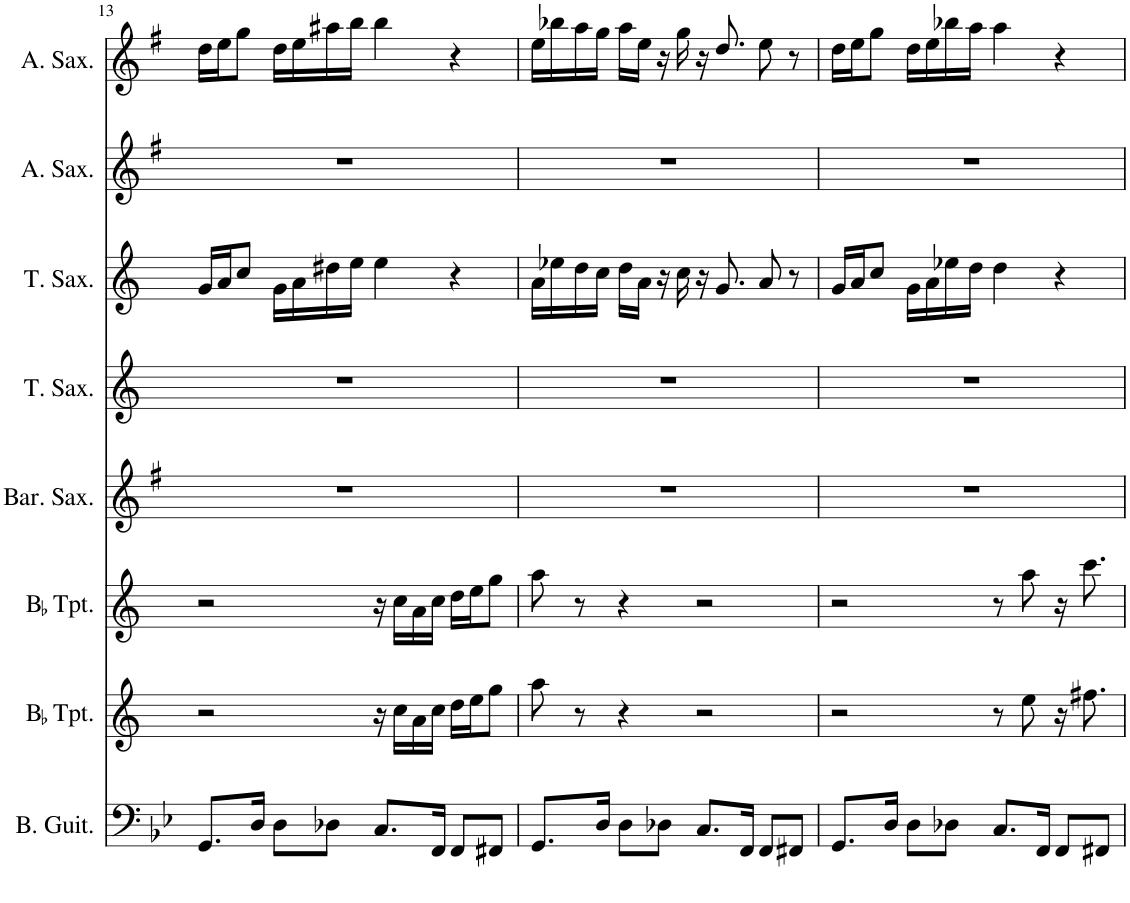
**kern	**kern	**kern	**kern	**kern	**kern	**kern	**kern
*part8	*part7	*part6	*part5	*part4	*part3	*part2	*part1
*staff8	*staff7	*staff6	*staff5	*staff4	*staff3	*staff2	*staff1
*I"Acoustic Bass	*I"BaccidentalFlat Trumpet	*I"BaccidentalFlat Trumpet	*I"Baritone Saxophone	*I"Tenor Saxophone	*I"Tenor Saxophone	*I"Alto Saxophone	*I"Alto Saxophone
*	*I'BaccidentalFlat Tpt.	*I'BaccidentalFlat Tpt.	*I'Bar. Sax.	*I'T. Sax.	*I'T. Sax.	*I'A. Sax.	*I'A. Sax.
!!LO:PB:g=z
*clefF4	*clefG2	*clefG2	*clefG2	*clefG2	*clefG2	*clefG2	*clefG2
*Trd7c12	*Trd1c2	*Trd1c2	*Trd12c21	*Trd8c14	*Trd8c14	*Trd5c9	*Trd5c9
*k[b-e-]	*k[]	*k[]	*k[f#]	*k[]	*k[]	*k[f#]	*k[f#]
*M4/4	*M4/4	*M4/4	*M4/4	*M4/4	*M4/4	*M4/4	*M4/4
=13	=13	=13	=13	=13	=13	=13	=13
8.GG/L	2r	2r	1r	1r	16g/LL	1r	16dd\LL
.	.	.	.	.	16a/J	.	16ee\J
.	.	.	.	.	8cc/J	.	8gg\J
16D/Jk	.	.	.	.	.	.	.
8D\L	.	.	.	.	16g\LL	.	16dd\LL
.	.	.	.	.	16a\	.	16ee\
8D-X\J	.	.	.	.	16dd#X\	.	16aa#X\
.	.	.	.	.	16ee\JJ	.	16bb\JJ
8.C/L	16r	16r	.	.	4ee\	.	4bb\
.	16cc\LL	16cc\LL	.	.	.	.	.
.	16a\	16a\	.	.	.	.	.
16FF/Jk	16cc\JJ	16cc\JJ	.	.	.	.	.
8FF/L	16dd\LL	16dd\LL	.	.	4r	.	4r
.	16ee\J	16ee\J	.	.	.	.	.
8FF#X/J	8gg\J	8gg\J	.	.	.	.	.
=14	=14	=14	=14	=14	=14	=14	=14
8.GG/L	8aa\	8aa\	1r	1r	16a\LL	1r	16ee\LL
.	.	.	.	.	16ee-X\	.	16bb-X\
.	8r	8r	.	.	16dd\	.	16aa\
16D/Jk	.	.	.	.	16cc\JJ	.	16gg\JJ
8D\L	4r	4r	.	.	16dd\LL	.	16aa\LL
.	.	.	.	.	16a\JJ	.	16ee\JJ
8D-X\J	.	.	.	.	16r	.	16r
.	.	.	.	.	16cc\	.	16gg\
8.C/L	2r	2r	.	.	16r	.	16r
.	.	.	.	.	8.g/	.	8.dd/
16FF/Jk	.	.	.	.	.	.	.
8FF/L	.	.	.	.	8a/	.	8ee\
8FF#X/J	.	.	.	.	8r	.	8r
=15	=15	=15	=15	=15	=15	=15	=15
8.GG/L	2r	2r	1r	1r	16g/LL	1r	16dd\LL
.	.	.	.	.	16a/J	.	16ee\J
.	.	.	.	.	8cc/J	.	8gg\J
16D/Jk	.	.	.	.	.	.	.
8D\L	.	.	.	.	16g\LL	.	16dd\LL
.	.	.	.	.	16a\	.	16ee\
8D-X\J	.	.	.	.	16ee-X\	.	16bb-X\
.	.	.	.	.	16dd\JJ	.	16aa\JJ
8.C/L	8r	8r	.	.	4dd\	.	4aa\
.	8ee\	8aa\	.	.	.	.	.
16FF/Jk	.	.	.	.	.	.	.
8FF/L	16r	16r	.	.	4r	.	4r
.	8.ff#X\	8.ccc\	.	.	.	.	.
8FF#X/J	.	.	.	.	.	.	.
=	=	=	=	=	=	=	=
*-	*-	*-	*-	*-	*-	*-	*-
